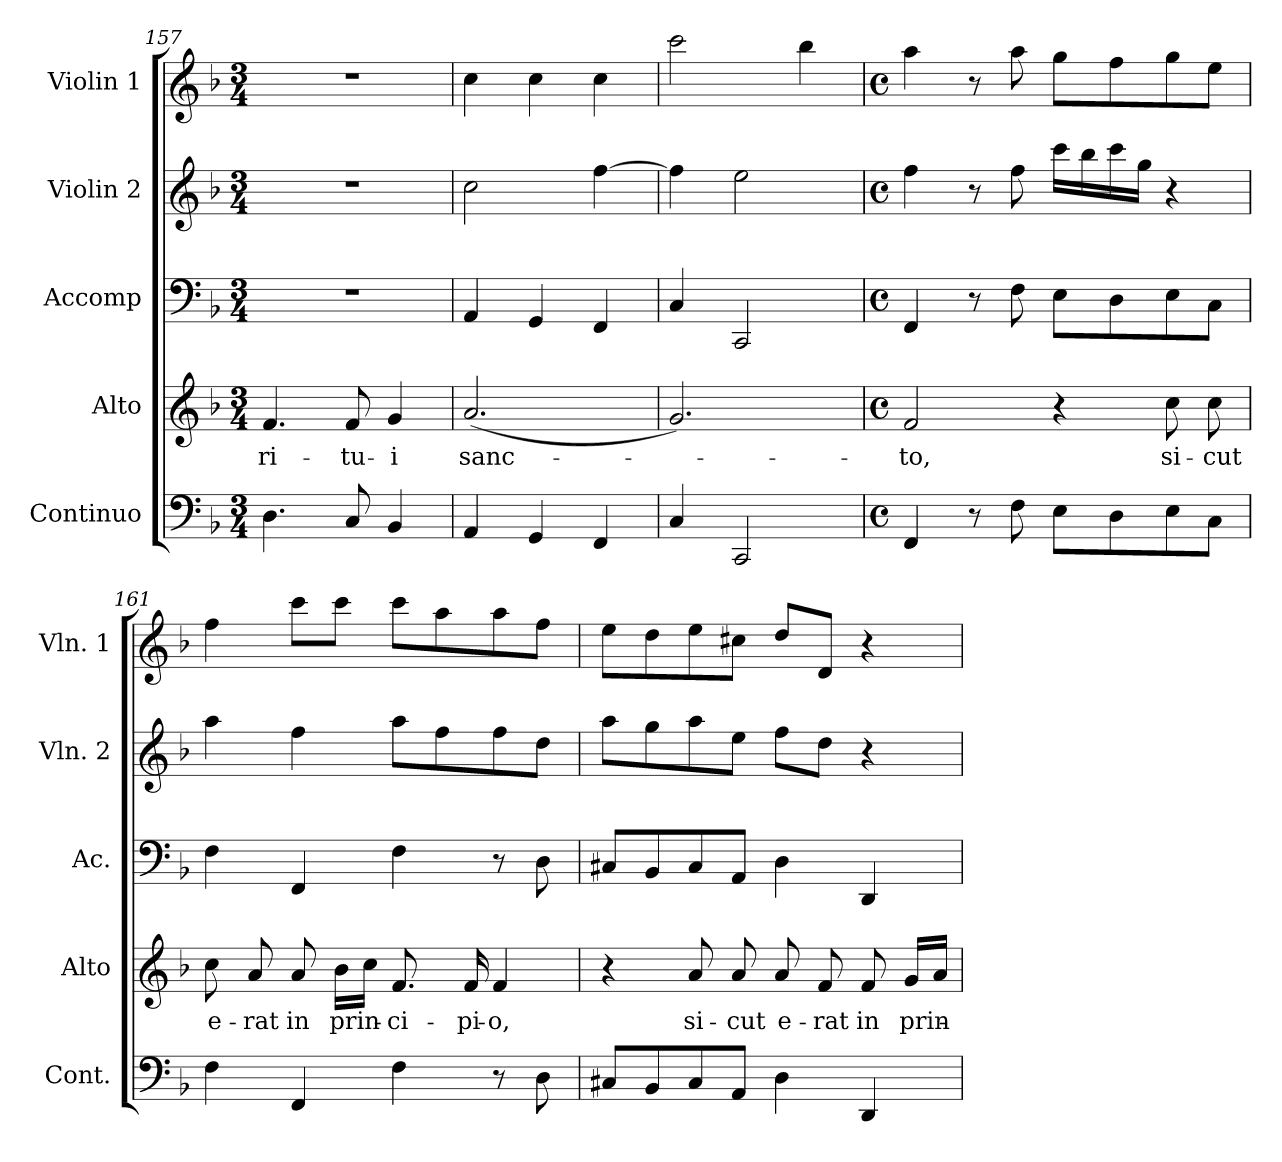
**kern	**kern	**text	**kern	**kern	**kern
*part5	*part4	*part4	*part3	*part2	*part1
*staff5	*staff4	*staff4	*staff3	*staff2	*staff1
*I"Continuo	*I"Alto	*	*I"Accomp	*I"Violin 2	*I"Violin 1
*I'Cont.	*I'Alto	*	*I'Ac.	*I'Vln. 2	*I'Vln. 1
*clefF4	*clefG2	*	*clefF4	*clefG2	*clefG2
*k[b-]	*k[b-]	*	*k[b-]	*k[b-]	*k[b-]
*F:	*F:	*	*F:	*F:	*F:
*M3/4	*M3/4	*	*M3/4	*M3/4	*M3/4
=157	=157	=157	=157	=157	=157
!	!	!LO:LY:b:color=#000000	!LO:N:vis=1	!LO:N:vis=1	!LO:N:vis=1
4.Di\	4.fi/	-ri-	2.r	2.r	2.r
!	!	!LO:LY:b:color=#000000	!	!	!
8Ci/	8fi/	-tu-	.	.	.
!	!	!LO:LY:b:color=#000000	!	!	!
4BB-i/	4gi/	-i	.	.	.
=158	=158	=158	=158	=158	=158
!	!	!LO:LY:b:color=#000000	!	!	!
4AAi/	(2.ai/	sanc-	4AAi/	2cci\	4cci\
4GGi/	.	.	4GGi/	.	4cci\
4FFi/	.	.	4FFi/	[4ffi\	4cci\
=159	=159	=159	=159	=159	=159
4Ci/	2.gi/)	.	4Ci/	4ffi\]	2ccci\
2CCi/	.	.	2CCi/	2eei\	.
.	.	.	.	.	4bb-i\
!!LO:LB:g=z
=160	=160	=160	=160	=160	=160
*M4/4	*M4/4	*	*M4/4	*M4/4	*M4/4
*met(c)	*met(c)	*	*met(c)	*met(c)	*met(c)
!	!	!LO:LY:b:color=#000000	!	!	!
4FFi/	2fi/	-to,	4FFi/	4ffi\	4aai\
8r	.	.	8r	8r	8r
8Fi\	.	.	8Fi\	8ffi\	8aai\
8Ei\L	4r	.	8Ei\L	16ccci\LL	8ggi\L
.	.	.	.	16bb-i\	.
8Di\	.	.	8Di\	16ccci\	8ffi\
.	.	.	.	16ggi\JJ	.
!	!	!LO:LY:b:color=#000000	!	!	!
8Ei\	8cci\	si-	8Ei\	4r	8ggi\
!	!	!LO:LY:b:color=#000000	!	!	!
8Ci\J	8cci\	-cut	8Ci\J	.	8eei\J
=161	=161	=161	=161	=161	=161
!	!	!LO:LY:b:color=#000000	!	!	!
4Fi\	8cci\	e-	4Fi\	4aai\	4ffi\
!	!	!LO:LY:b:color=#000000	!	!	!
.	8ai/	-rat	.	.	.
!	!	!LO:LY:b:color=#000000	!	!	!
4FFi/	8ai/	in	4FFi/	4ffi\	8ccci\L
!	!	!LO:LY:b:color=#000000	!	!	!
.	16b-i\LL	prin-	.	.	8ccci\J
.	16cci\JJ	.	.	.	.
!	!	!LO:LY:b:color=#000000	!	!	!
4Fi\	8.fi/	-ci-	4Fi\	8aai\L	8ccci\L
.	.	.	.	8ffi\	8aai\
!	!	!LO:LY:b:color=#000000	!	!	!
.	16fi/	-pi-	.	.	.
!	!	!LO:LY:b:color=#000000	!	!	!
8r	4fi/	-o,	8r	8ffi\	8aai\
8Di\	.	.	8Di\	8ddi\J	8ffi\J
=162	=162	=162	=162	=162	=162
8C#Xi/L	4r	.	8C#Xi/L	8aai\L	8eei\L
8BB-i/	.	.	8BB-i/	8ggi\	8ddi\
!	!	!LO:LY:b:color=#000000	!	!	!
8C#i/	8ai/	si-	8C#i/	8aai\	8eei\
!	!	!LO:LY:b:color=#000000	!	!	!
8AAi/J	8ai/	-cut	8AAi/J	8eei\J	8cc#Xi\J
!	!	!LO:LY:b:color=#000000	!	!	!
4Di\	8ai/	e-	4Di\	8ffi\L	8ddi/L
!	!	!LO:LY:b:color=#000000	!	!	!
.	8fi/	-rat	.	8ddi\J	8di/J
!	!	!LO:LY:b:color=#000000	!	!	!
4DDi/	8fi/	in	4DDi/	4r	4r
!	!	!LO:LY:b:color=#000000	!	!	!
.	16gi/LL	prin-	.	.	.
.	16ai/JJ	.	.	.	.
=	=	=	=	=	=
*-	*-	*-	*-	*-	*-
